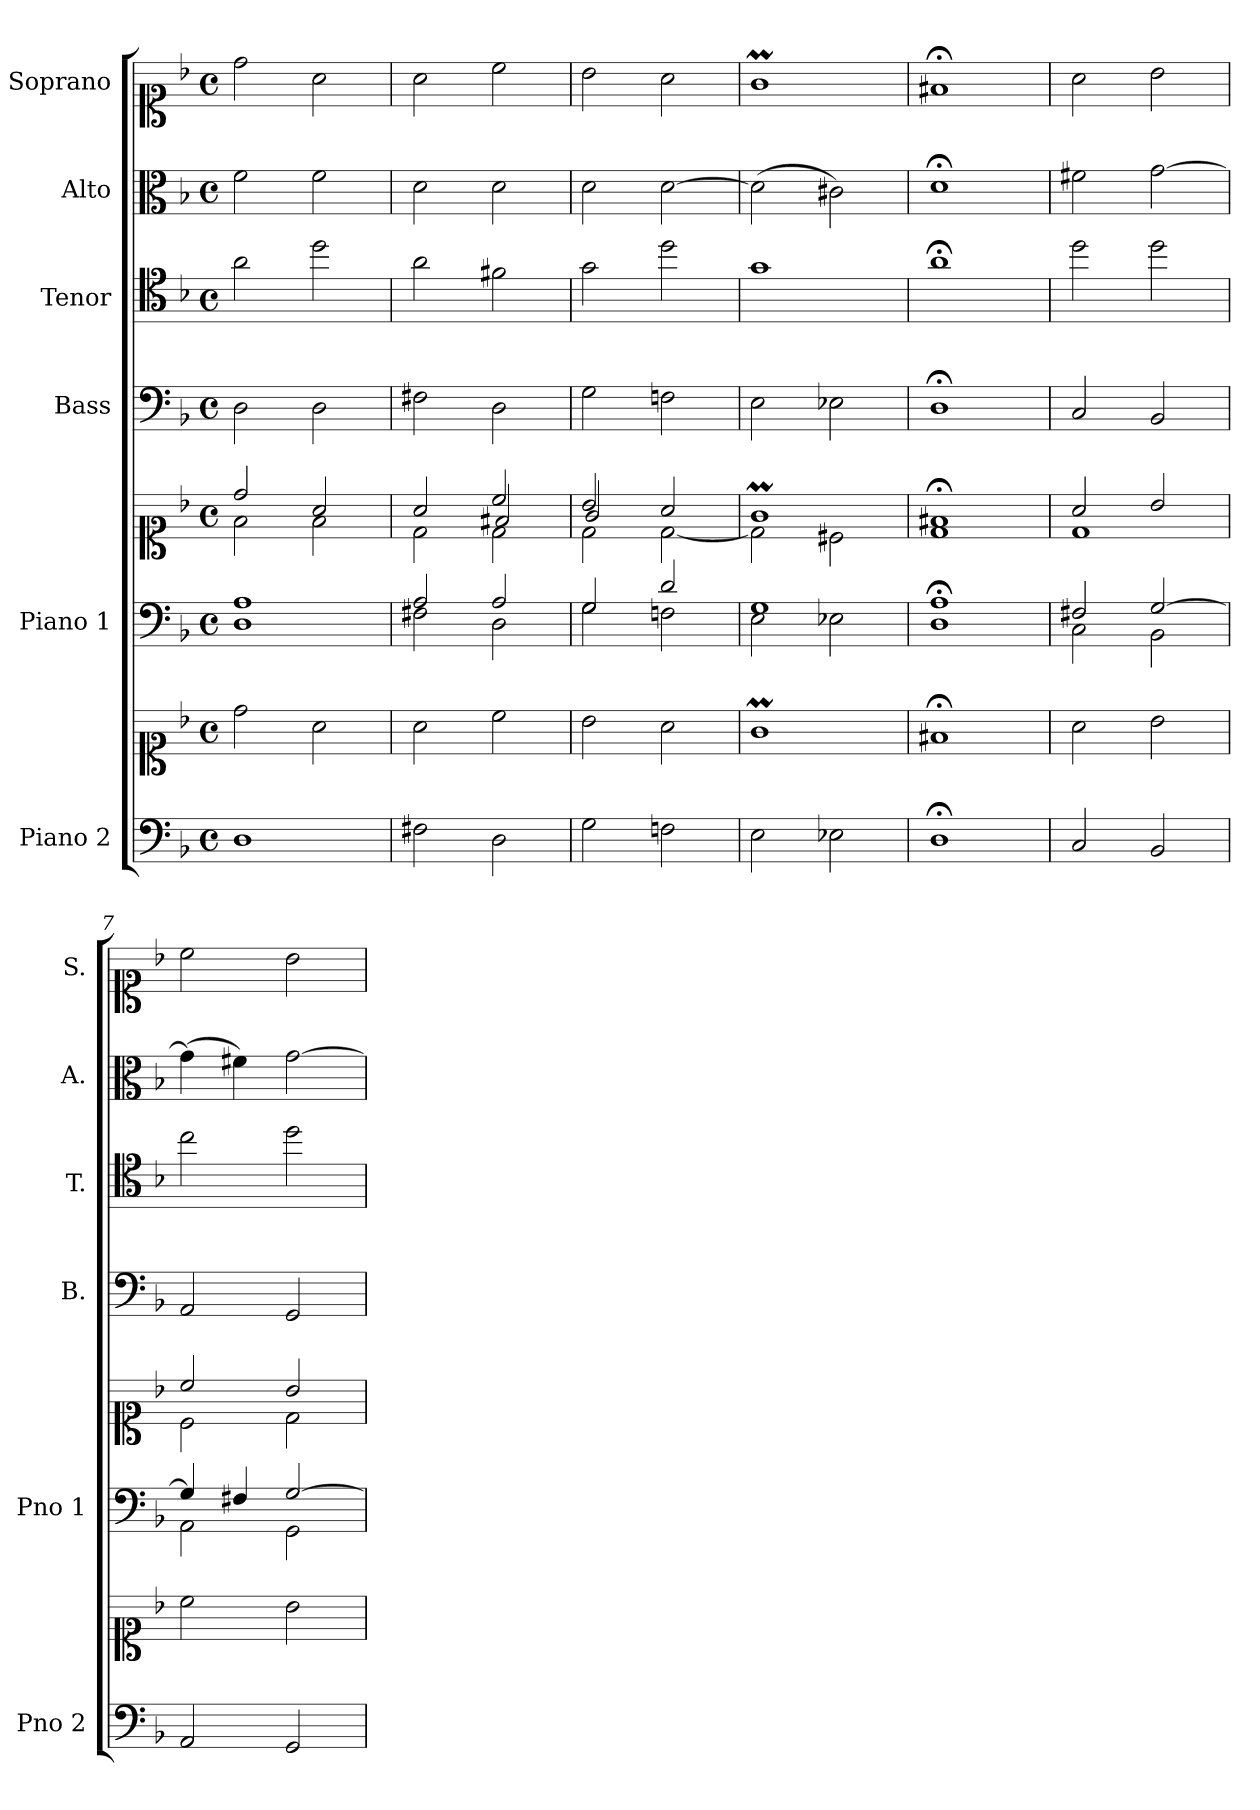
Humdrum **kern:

**kern	**kern	**kern	**kern	**kern	**kern	**kern	**kern
*part6	*part6	*part5	*part5	*part4	*part3	*part2	*part1
*staff8	*staff7	*staff6	*staff5	*staff4	*staff3	*staff2	*staff1
*I"Piano 2	*	*I"Piano 1	*	*I"Bass	*I"Tenor	*I"Alto	*I"Soprano
*I'Pno 2	*	*I'Pno 1	*	*I'B.	*I'T.	*I'A.	*I'S.
*clefF4	*clefC1	*clefF4	*clefC1	*clefF4	*clefC4	*clefC3	*clefC1
*	*	*	*	*	*ITrd7c12	*	*
*k[b-]	*k[b-]	*k[b-]	*k[b-]	*k[b-]	*k[b-]	*k[b-]	*k[b-]
*F:	*F:	*F:	*F:	*F:	*F:	*F:	*F:
*M4/4	*M4/4	*M4/4	*M4/4	*M4/4	*M4/4	*M4/4	*M4/4
*met(c)	*met(c)	*met(c)	*met(c)	*met(c)	*met(c)	*met(c)	*met(c)
=1	=1	=1	=1	=1	=1	=1	=1
*	*	*^	*^	*	*	*	*
1D\	2dd\	1A/	1D\	2dd/	2f\	2D\	2A\	2f\	2dd\
.	2a\	.	.	2a/	2f\	2D\	2d\	2f\	2a\
=2	=2	=2	=2	=2	=2	=2	=2	=2	=2
*	*	*	*	*	*^	*	*	*	*
2F#X\	2a\	2A/	2F#X\	2a/	2d\	2ryy	2F#X\	2A\	2d\	2a\
2D\	2cc\	2A/	2D\	2cc/	2d\	2f#X/	2D\	2F#X\	2d\	2cc\
=3	=3	=3	=3	=3	=3	=3	=3	=3	=3	=3
2G\	2b-\	2G/	2G\	2b-/	2d\	2g/	2G\	2G\	2d\	2b-\
2Fn\	2a\	2d/	2Fn\	2a/	[<2d\	2ryy	2Fn\	2d\	[>2d\	2a\
*	*	*	*	*	*v	*v	*	*	*	*
=4	=4	=4	=4	=4	=4	=4	=4	=4	=4
2E\	1gM\	1G/	2E\	1gM/	2d\]	2E\	1G\	(2d\]	1gM\
2E-X\	.	.	2E-X\	.	2c#X\	2E-X\	.	2c#X\)	.
=5	=5	=5	=5	=5	=5	=5	=5	=5	=5
1D;\	1f#X;</	1A;/	1D\	1f#X;</	1d\	1D;<\	1A;<\	1d;<\	1f#X;</
=6	=6	=6	=6	=6	=6	=6	=6	=6	=6
2C/	2a\	2F#X/	2C\	2a/	1d\	2C/	2d\	2f#X\	2a\
2BB-/	2b-\	[>2G/	2BB-\	2b-/	.	2BB-/	2d\	[>2g\	2b-\
=7	=7	=7	=7	=7	=7	=7	=7	=7	=7
2AA/	2cc\	4G/]	2AA\	2cc/	2c\	2AA/	2c\	(4g\]	2cc\
.	.	4F#X/	.	.	.	.	.	4f#X\)	.
2GG/	2b-\	[>2G/	2GG\	2b-/	2d\	2GG/	2d\	[>2g\	2b-\
*	*	*v	*v	*	*	*	*	*	*
*	*	*	*v	*v	*	*	*	*
=	=	=	=	=	=	=	=
*-	*-	*-	*-	*-	*-	*-	*-
